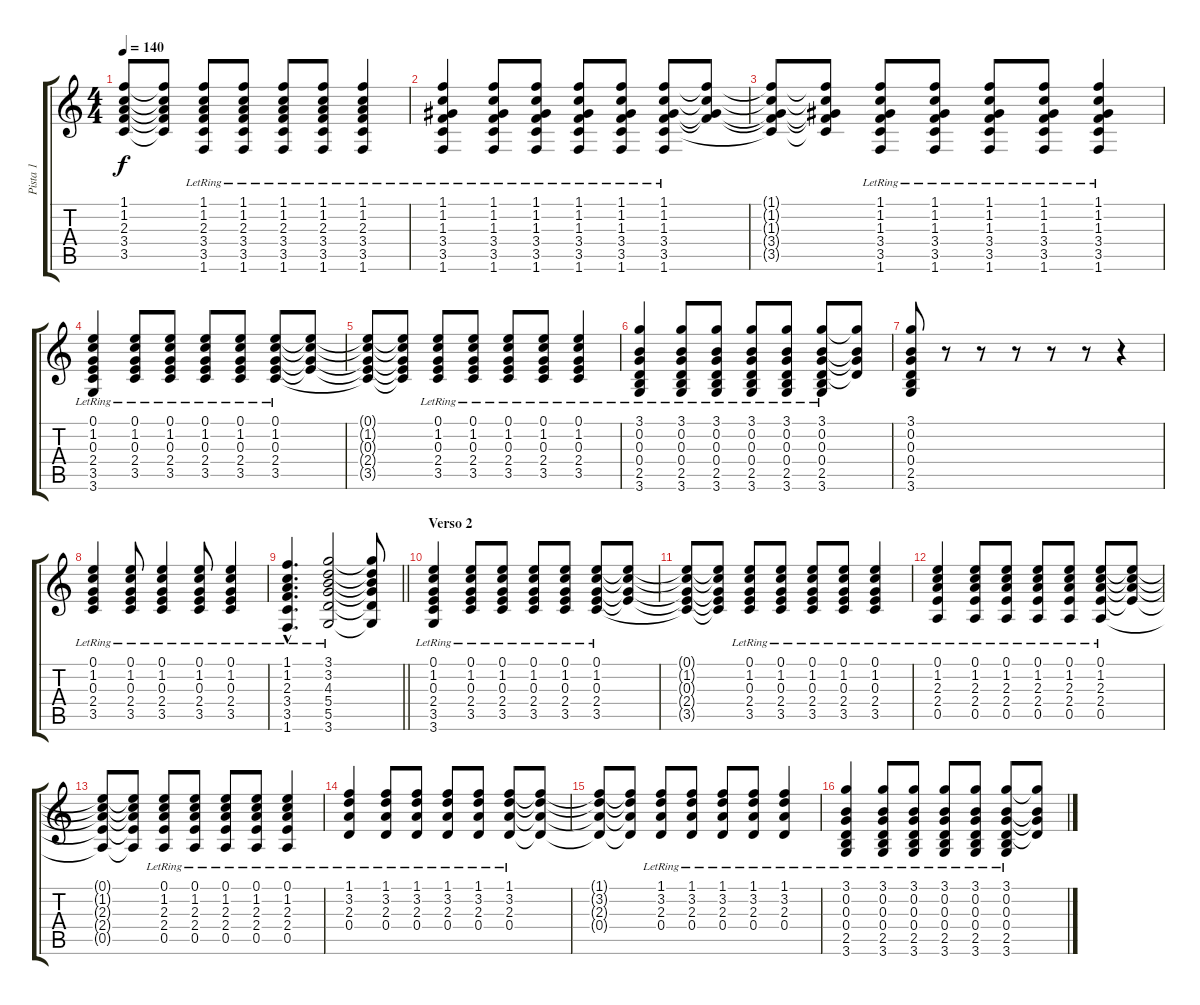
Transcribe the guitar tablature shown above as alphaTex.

\track ("Pista 1" "Pista 1") {instrument acousticguitarsteel}
\staff {score tabs}
\tuning (E4 B3 G3 D3 A2 E2) {hide}
\ts (4 4)
\tempo 140
\clef g2
\ks c
(1.1{t} 1.2{t} 2.3{t} 3.4{t} 3.5{t}).8{dy f} (1.1{t} 1.2{t} 2.3{t} 3.4{t} 3.5{t}).8 (1.1{lr} 1.2{lr} 2.3{lr} 3.4{lr} 3.5{lr} 1.6).8 (1.1{lr} 1.2{lr} 2.3{lr} 3.4{lr} 3.5{lr} 1.6).8 (1.1{lr} 1.2{lr} 2.3{lr} 3.4{lr} 3.5{lr} 1.6).8 (1.1{lr} 1.2{lr} 2.3{lr} 3.4{lr} 3.5{lr} 1.6).8 (1.1{lr} 1.2{lr} 2.3{lr} 3.4{lr} 3.5{lr} 1.6).4 |
(1.1{lr} 1.2{lr} 1.3{lr} 3.4{lr} 3.5{lr} 1.6).4 (1.1{lr} 1.2{lr} 1.3{lr} 3.4{lr} 3.5{lr} 1.6).8 (1.1{lr} 1.2{lr} 1.3{lr} 3.4{lr} 3.5{lr} 1.6).8 (1.1{lr} 1.2{lr} 1.3{lr} 3.4{lr} 3.5{lr} 1.6).8 (1.1{lr} 1.2{lr} 1.3{lr} 3.4{lr} 3.5{lr} 1.6).8 (1.1{lr} 1.2{lr} 1.3{lr} 3.4{lr} 3.5{lr} 1.6).8 (1.1{t} 1.2{t} 1.3{t} 3.4{t}).8 |
(1.1{t} 1.2{t} 1.3{t} 3.4{t} 3.5{t}).8 (1.1{t} 1.2{t} 1.3{t} 3.4{t} 3.5{t}).8 (1.1{lr} 1.2{lr} 1.3{lr} 3.4{lr} 3.5{lr} 1.6).8 (1.1{lr} 1.2{lr} 1.3{lr} 3.4{lr} 3.5{lr} 1.6).8 (1.1{lr} 1.2{lr} 1.3{lr} 3.4{lr} 3.5{lr} 1.6).8 (1.1{lr} 1.2{lr} 1.3{lr} 3.4{lr} 3.5{lr} 1.6).8 (1.1{lr} 1.2{lr} 1.3{lr} 3.4{lr} 3.5{lr} 1.6).4 |
(0.1{lr} 1.2{lr} 0.3{lr} 2.4{lr} 3.5{lr} 3.6{lr}).4 (0.1{lr} 1.2{lr} 0.3{lr} 2.4{lr} 3.5{lr}).8 (0.1{lr} 1.2{lr} 0.3{lr} 2.4{lr} 3.5{lr}).8 (0.1{lr} 1.2{lr} 0.3{lr} 2.4{lr} 3.5{lr}).8 (0.1{lr} 1.2{lr} 0.3{lr} 2.4{lr} 3.5{lr}).8 (0.1{lr} 1.2{lr} 0.3{lr} 2.4{lr} 3.5{lr}).8 (0.1{t} 1.2{t} 0.3{t} 2.4{t}).8 |
(0.1{t} 1.2{t} 0.3{t} 2.4{t} 3.5{t}).8 (0.1{t} 1.2{t} 0.3{t} 2.4{t} 3.5{t}).8 (0.1{lr} 1.2{lr} 0.3{lr} 2.4{lr} 3.5{lr}).8 (0.1{lr} 1.2{lr} 0.3{lr} 2.4{lr} 3.5{lr}).8 (0.1{lr} 1.2{lr} 0.3{lr} 2.4{lr} 3.5{lr}).8 (0.1{lr} 1.2{lr} 0.3{lr} 2.4{lr} 3.5{lr}).8 (0.1{lr} 1.2{lr} 0.3{lr} 2.4{lr} 3.5{lr}).4 |
(3.1{lr} 0.2{lr} 0.3{lr} 0.4{lr} 2.5{lr} 3.6).4 (3.1{lr} 0.2{lr} 0.3{lr} 0.4{lr} 2.5{lr} 3.6).8 (3.1{lr} 0.2{lr} 0.3{lr} 0.4{lr} 2.5{lr} 3.6).8 (3.1{lr} 0.2{lr} 0.3{lr} 0.4{lr} 2.5{lr} 3.6).8 (3.1{lr} 0.2{lr} 0.3{lr} 0.4{lr} 2.5{lr} 3.6).8 (3.1{lr} 0.2{lr} 0.3{lr} 0.4{lr} 2.5{lr} 3.6).8 (3.1{t} 0.2{t} 0.3{t} 0.4{t}).8 |
(3.1 0.2 0.3 0.4 2.5 3.6).8 r.8 r.8 r.8 r.8 r.8 r.4 |
(0.1{lr} 1.2{lr} 0.3{lr} 2.4{lr} 3.5{lr}).4 (0.1{lr} 1.2{lr} 0.3{lr} 2.4{lr} 3.5{lr}).8 (0.1{lr} 1.2{lr} 0.3{lr} 2.4{lr} 3.5{lr}).4 (0.1{lr} 1.2{lr} 0.3{lr} 2.4{lr} 3.5{lr}).8 (0.1{lr} 1.2{lr} 0.3{lr} 2.4{lr} 3.5{lr}).4 |
\barLineRight lightlight
(1.1{hac lr} 1.2{hac lr} 2.3{hac lr} 3.4{hac lr} 3.5{hac lr} 1.6{hac lr}).4{d} (3.1{lr} 3.2{lr} 4.3{lr} 5.4{lr} 5.5{lr} 3.6{lr}).2 (3.1{t} 3.2{t} 4.3{t} 5.4{t} 5.5{t} 3.6{t}).8 |
\section ("" "Verso 2")
(0.1{lr} 1.2{lr} 0.3{lr} 2.4{lr} 3.5{lr} 3.6{lr}).4 (0.1{lr} 1.2{lr} 0.3{lr} 2.4{lr} 3.5{lr}).8 (0.1{lr} 1.2{lr} 0.3{lr} 2.4{lr} 3.5{lr}).8 (0.1{lr} 1.2{lr} 0.3{lr} 2.4{lr} 3.5{lr}).8 (0.1{lr} 1.2{lr} 0.3{lr} 2.4{lr} 3.5{lr}).8 (0.1{lr} 1.2{lr} 0.3{lr} 2.4{lr} 3.5{lr}).8 (0.1{t} 1.2{t} 0.3{t} 2.4{t}).8 |
(0.1{t} 1.2{t} 0.3{t} 2.4{t} 3.5{t}).8 (0.1{t} 1.2{t} 0.3{t} 2.4{t} 3.5{t}).8 (0.1{lr} 1.2{lr} 0.3{lr} 2.4{lr} 3.5{lr}).8 (0.1{lr} 1.2{lr} 0.3{lr} 2.4{lr} 3.5{lr}).8 (0.1{lr} 1.2{lr} 0.3{lr} 2.4{lr} 3.5{lr}).8 (0.1{lr} 1.2{lr} 0.3{lr} 2.4{lr} 3.5{lr}).8 (0.1{lr} 1.2{lr} 0.3{lr} 2.4{lr} 3.5{lr}).4 |
(0.1{lr} 1.2{lr} 2.3{lr} 2.4{lr} 0.5{lr}).4 (0.1{lr} 1.2{lr} 2.3{lr} 2.4{lr} 0.5{lr}).8 (0.1{lr} 1.2{lr} 2.3{lr} 2.4{lr} 0.5{lr}).8 (0.1{lr} 1.2{lr} 2.3{lr} 2.4{lr} 0.5{lr}).8 (0.1{lr} 1.2{lr} 2.3{lr} 2.4{lr} 0.5{lr}).8 (0.1{lr} 1.2{lr} 2.3{lr} 2.4{lr} 0.5{lr}).8 (0.1{t} 1.2{t} 2.3{t} 2.4{t}).8 |
(0.1{t} 1.2{t} 2.3{t} 2.4{t} 0.5{t}).8 (0.1{t} 1.2{t} 2.3{t} 2.4{t} 0.5{t}).8 (0.1{lr} 1.2{lr} 2.3{lr} 2.4{lr} 0.5{lr}).8 (0.1{lr} 1.2{lr} 2.3{lr} 2.4{lr} 0.5{lr}).8 (0.1{lr} 1.2{lr} 2.3{lr} 2.4{lr} 0.5{lr}).8 (0.1{lr} 1.2{lr} 2.3{lr} 2.4{lr} 0.5{lr}).8 (0.1{lr} 1.2{lr} 2.3{lr} 2.4{lr} 0.5{lr}).4 |
(1.1{lr} 3.2{lr} 2.3{lr} 0.4).4 (1.1{lr} 3.2{lr} 2.3{lr} 0.4{lr}).8 (1.1{lr} 3.2{lr} 2.3{lr} 0.4{lr}).8 (1.1{lr} 3.2{lr} 2.3{lr} 0.4{lr}).8 (1.1{lr} 3.2{lr} 2.3{lr} 0.4{lr}).8 (1.1{lr} 3.2{lr} 2.3{lr} 0.4{lr}).8 (1.1{t} 3.2{t} 2.3{t} 0.4{t}).8 |
(1.1{t} 3.2{t} 2.3{t} 0.4{t}).8 (1.1{t} 3.2{t} 2.3{t} 0.4{t}).8 (1.1{lr} 3.2{lr} 2.3{lr} 0.4{lr}).8 (1.1{lr} 3.2{lr} 2.3{lr} 0.4{lr}).8 (1.1{lr} 3.2{lr} 2.3{lr} 0.4{lr}).8 (1.1{lr} 3.2{lr} 2.3{lr} 0.4{lr}).8 (1.1{lr} 3.2{lr} 2.3{lr} 0.4{lr}).4 |
(3.1{lr} 0.2{lr} 0.3{lr} 0.4{lr} 2.5{lr} 3.6).4 (3.1{lr} 0.2{lr} 0.3{lr} 0.4{lr} 2.5{lr} 3.6).8 (3.1{lr} 0.2{lr} 0.3{lr} 0.4{lr} 2.5{lr} 3.6).8 (3.1{lr} 0.2{lr} 0.3{lr} 0.4{lr} 2.5{lr} 3.6).8 (3.1{lr} 0.2{lr} 0.3{lr} 0.4{lr} 2.5{lr} 3.6).8 (3.1{lr} 0.2{lr} 0.3{lr} 0.4{lr} 2.5{lr} 3.6).8 (3.1{t} 0.2{t} 0.3{t} 0.4{t}).8
